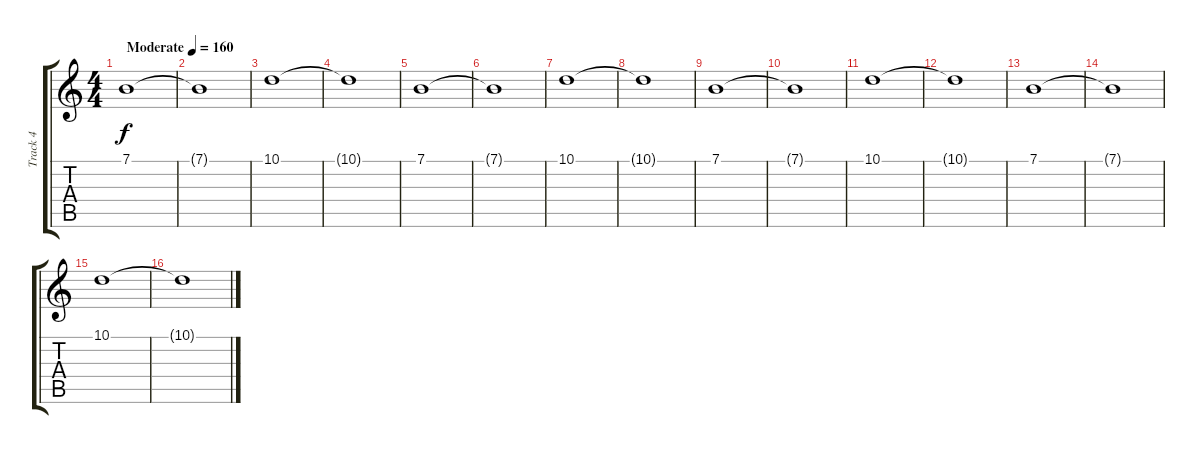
\track ("Track 4" "Track 4") {instrument pad2warm}
\staff {score tabs}
\tuning (E4 B3 G3 D3 A2 E2) {hide}
\ts (4 4)
\tempo (160 "Moderate")
\clef g2
\ks c
7.1.1{dy f instrument pad2warm} |
7.1{t}.1 |
10.1.1 |
10.1{t}.1 |
7.1.1 |
7.1{t}.1 |
10.1.1 |
10.1{t}.1 |
7.1.1 |
7.1{t}.1 |
10.1.1 |
10.1{t}.1 |
7.1.1 |
7.1{t}.1 |
10.1.1 |
10.1{t}.1
